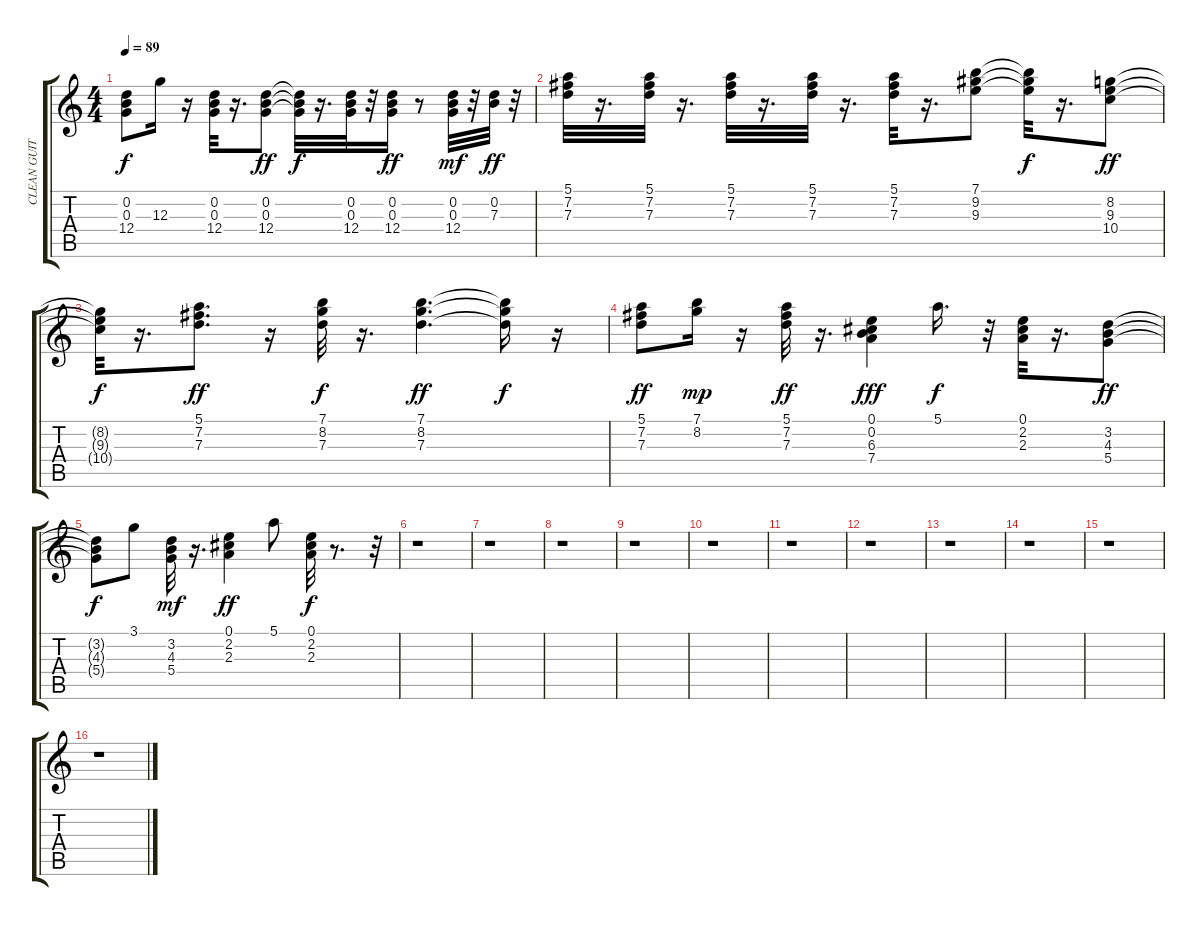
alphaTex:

\track ("CLEAN GUITAR" "CLEAN GUIT") {instrument electricguitarclean}
\staff {score tabs}
\tuning (E4 B3 G3 D3 A2 E2) {hide}
\ts (4 4)
\tempo 89
\clef g2
\ks c
(0.2{t} 0.3{t} 12.4{t}).8{dy f} 12.3.16 r.16 (0.2 0.3 12.4).32 r.16{d} (0.2 0.3 12.4).8{dy ff} (0.2{t} 0.3{t} 12.4{t}).32{dy f} r.16{d} (0.2 0.3 12.4).32 r.32 (0.2 0.3 12.4).16{dy ff} r.8 (0.2 0.3 12.4).32{dy mf} r.32 (0.2 7.3).32{dy ff} r.32 |
(5.1 7.2 7.3).32 r.16{d} (5.1 7.2 7.3).32 r.16{d} (5.1 7.2 7.3).32 r.16{d} (5.1 7.2 7.3).32 r.16{d} (5.1 7.2 7.3).32 r.16{d} (7.1 9.2 9.3).8 (7.1{t} 9.2{t} 9.3{t}).32{dy f} r.16{d} (8.2 9.3 10.4).8{dy ff} |
(8.2{t} 9.3{t} 10.4{t}).32{dy f} r.16{d} (5.1 7.2 7.3).8{d dy ff} r.16 (7.1 8.2 7.3).32{dy f} r.16{d} (7.1 8.2 7.3).4{d dy ff} (7.1{t} 8.2{t} 7.3{t}).16{dy f} r.16 |
(5.1 7.2 7.3).8{dy ff} (7.1 8.2).16{dy mp} r.16 (5.1 7.2 7.3).32{dy ff} r.16{d} (0.1 0.2 6.3 7.4).4{dy fff} 5.1.16{d dy f} r.32 (0.1 2.2 2.3).32 r.16{d} (3.2 4.3 5.4).8{dy ff} |
(3.2{t} 4.3{t} 5.4{t}).8{dy f} 3.1.8 (3.2 4.3 5.4).32{dy mf} r.16{d} (0.1 2.2 2.3).4{dy ff} 5.1.8 (0.1 2.2 2.3).32{dy f} r.8{d} r.32 |
r.1 |
r.1 |
r.1 |
r.1 |
r.1 |
r.1 |
r.1 |
r.1 |
r.1 |
r.1 |
r.1
